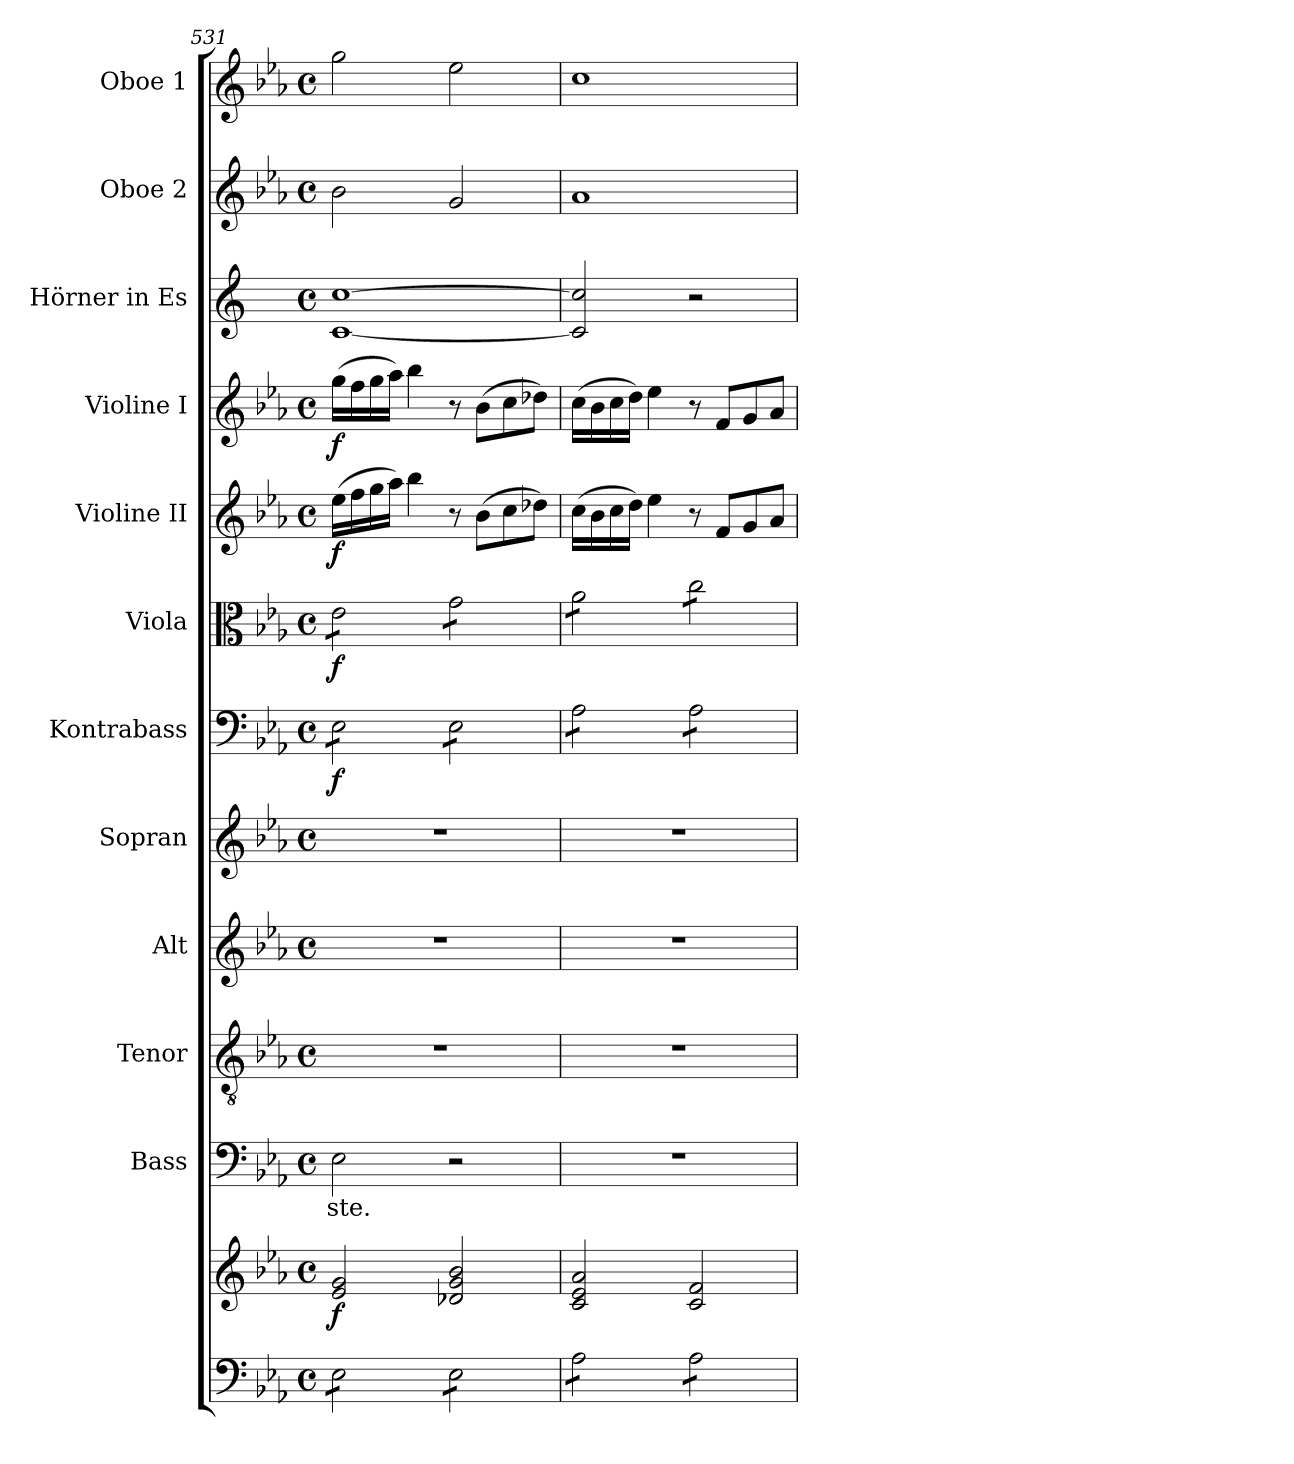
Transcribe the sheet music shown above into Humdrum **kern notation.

**kern	**kern	**dynam	**kern	**text	**kern	**kern	**kern	**kern	**dynam	**kern	**dynam	**kern	**dynam	**kern	**dynam	**kern	**kern	**kern
*part12	*part12	*part12	*part11	*part11	*part10	*part9	*part8	*part7	*part7	*part6	*part6	*part5	*part5	*part4	*part4	*part3	*part2	*part1
*staff13	*staff12	*staff12/13	*staff11	*staff11	*staff10	*staff9	*staff8	*staff7	*staff7	*staff6	*staff6	*staff5	*staff5	*staff4	*staff4	*staff3	*staff2	*staff1
*	*	*	*I"Bass	*	*I"Tenor	*I"Alt	*I"Sopran	*I"Kontrabass	*	*I"Viola	*	*I"Violine II	*	*I"Violine I	*	*I"Hörner in Es	*I"Oboe 2	*I"Oboe 1
*	*	*	*I'B.	*	*I'T.	*I'A.	*I'S.	*I'Kb.	*	*I'Vla.	*	*I'Vl. II	*	*I'Vl. I	*	*	*I'Ob. 2	*I'Ob. 1
*clefF4	*clefG2	*	*clefF4	*	*clefGv2	*clefG2	*clefG2	*clefF4	*	*clefC3	*	*clefG2	*	*clefG2	*	*clefG2	*clefG2	*clefG2
*	*	*	*	*	*	*	*	*ITrd7c12	*	*	*	*	*	*	*	*ITrd5c9	*	*
*k[b-e-a-]	*k[b-e-a-]	*	*k[b-e-a-]	*	*k[b-e-a-]	*k[b-e-a-]	*k[b-e-a-]	*k[b-e-a-]	*	*k[b-e-a-]	*	*k[b-e-a-]	*	*k[b-e-a-]	*	*k[b-e-a-]	*k[b-e-a-]	*k[b-e-a-]
*E-:	*E-:	*	*E-:	*	*E-:	*E-:	*E-:	*E-:	*	*E-:	*	*E-:	*	*E-:	*	*E-:	*E-:	*E-:
*M4/4	*M4/4	*	*M4/4	*	*M4/4	*M4/4	*M4/4	*M4/4	*	*M4/4	*	*M4/4	*	*M4/4	*	*M4/4	*M4/4	*M4/4
*met(c)	*met(c)	*	*met(c)	*	*met(c)	*met(c)	*met(c)	*met(c)	*	*met(c)	*	*met(c)	*	*met(c)	*	*met(c)	*met(c)	*met(c)
=531	=531	=531	=531	=531	=531	=531	=531	=531	=531	=531	=531	=531	=531	=531	=531	=531	=531	=531
!	!	!LO:DY:b	!	!LO:LY:b	!	!	!	!	!LO:DY:b	!	!LO:DY:b	!	!LO:DY:b	!	!LO:DY:b	!	!	!
*tremolo	*	*	*	*	*	*	*	*	*	*	*	*	*	*	*	*	*	*
*	*	*	*	*	*	*	*	*tremolo	*	*	*	*	*	*	*	*	*	*
*	*	*	*	*	*	*	*	*	*	*tremolo	*	*	*	*	*	*	*	*
8E-\L	2e-/ 2g/	f	2E-\	-ste.	1r	1r	1r	8EE-\L	f	8e-\L	f	(>16ee-\LL	f	(>16gg\LL	f	[1E- [1e-	2b-\	2gg\
.	.	.	.	.	.	.	.	.	.	.	.	16ff\	.	16ff\	.	.	.	.
8E-\	.	.	.	.	.	.	.	8EE-\	.	8e-\	.	16gg\	.	16gg\	.	.	.	.
.	.	.	.	.	.	.	.	.	.	.	.	16aa-\JJ)	.	16aa-\JJ)	.	.	.	.
8E-\	.	.	.	.	.	.	.	8EE-\	.	8e-\	.	4bb-\	.	4bb-\	.	.	.	.
8E-\J	.	.	.	.	.	.	.	8EE-\J	.	8e-\J	.	.	.	.	.	.	.	.
8E-\L	2d-X/ 2g/ 2b-/	.	2r	.	.	.	.	8EE-\L	.	8g\L	.	8r	.	8r	.	.	2g/	2ee-\
8E-\	.	.	.	.	.	.	.	8EE-\	.	8g\	.	(>8b-\L	.	(>8b-\L	.	.	.	.
8E-\	.	.	.	.	.	.	.	8EE-\	.	8g\	.	8cc\	.	8cc\	.	.	.	.
8E-\J	.	.	.	.	.	.	.	8EE-\J	.	8g\J	.	8dd-X\J)	.	8dd-X\J)	.	.	.	.
=532	=532	=532	=532	=532	=532	=532	=532	=532	=532	=532	=532	=532	=532	=532	=532	=532	=532	=532
8A-\L	2c/ 2e-/ 2a-/	.	1r	.	1r	1r	1r	8AA-\L	.	8a-\L	.	(>16cc\LL	.	(>16cc\LL	.	2E-/] 2e-/]	1a-	1cc
.	.	.	.	.	.	.	.	.	.	.	.	16b-\	.	16b-\	.	.	.	.
8A-\	.	.	.	.	.	.	.	8AA-\	.	8a-\	.	16cc\	.	16cc\	.	.	.	.
.	.	.	.	.	.	.	.	.	.	.	.	16dd\JJ)	.	16dd\JJ)	.	.	.	.
8A-\	.	.	.	.	.	.	.	8AA-\	.	8a-\	.	4ee-\	.	4ee-\	.	.	.	.
8A-\J	.	.	.	.	.	.	.	8AA-\J	.	8a-\J	.	.	.	.	.	.	.	.
8A-\L	2c/ 2f/	.	.	.	.	.	.	8AA-\L	.	8cc\L	.	8r	.	8r	.	2r	.	.
8A-\	.	.	.	.	.	.	.	8AA-\	.	8cc\	.	8f/L	.	8f/L	.	.	.	.
8A-\	.	.	.	.	.	.	.	8AA-\	.	8cc\	.	8g/	.	8g/	.	.	.	.
8A-\J	.	.	.	.	.	.	.	8AA-\J	.	8cc\J	.	8a-/J	.	8a-/J	.	.	.	.
*	*	*	*	*	*	*	*	*	*	*Xtremolo	*	*	*	*	*	*	*	*
*	*	*	*	*	*	*	*	*Xtremolo	*	*	*	*	*	*	*	*	*	*
*Xtremolo	*	*	*	*	*	*	*	*	*	*	*	*	*	*	*	*	*	*
=	=	=	=	=	=	=	=	=	=	=	=	=	=	=	=	=	=	=
*-	*-	*-	*-	*-	*-	*-	*-	*-	*-	*-	*-	*-	*-	*-	*-	*-	*-	*-
